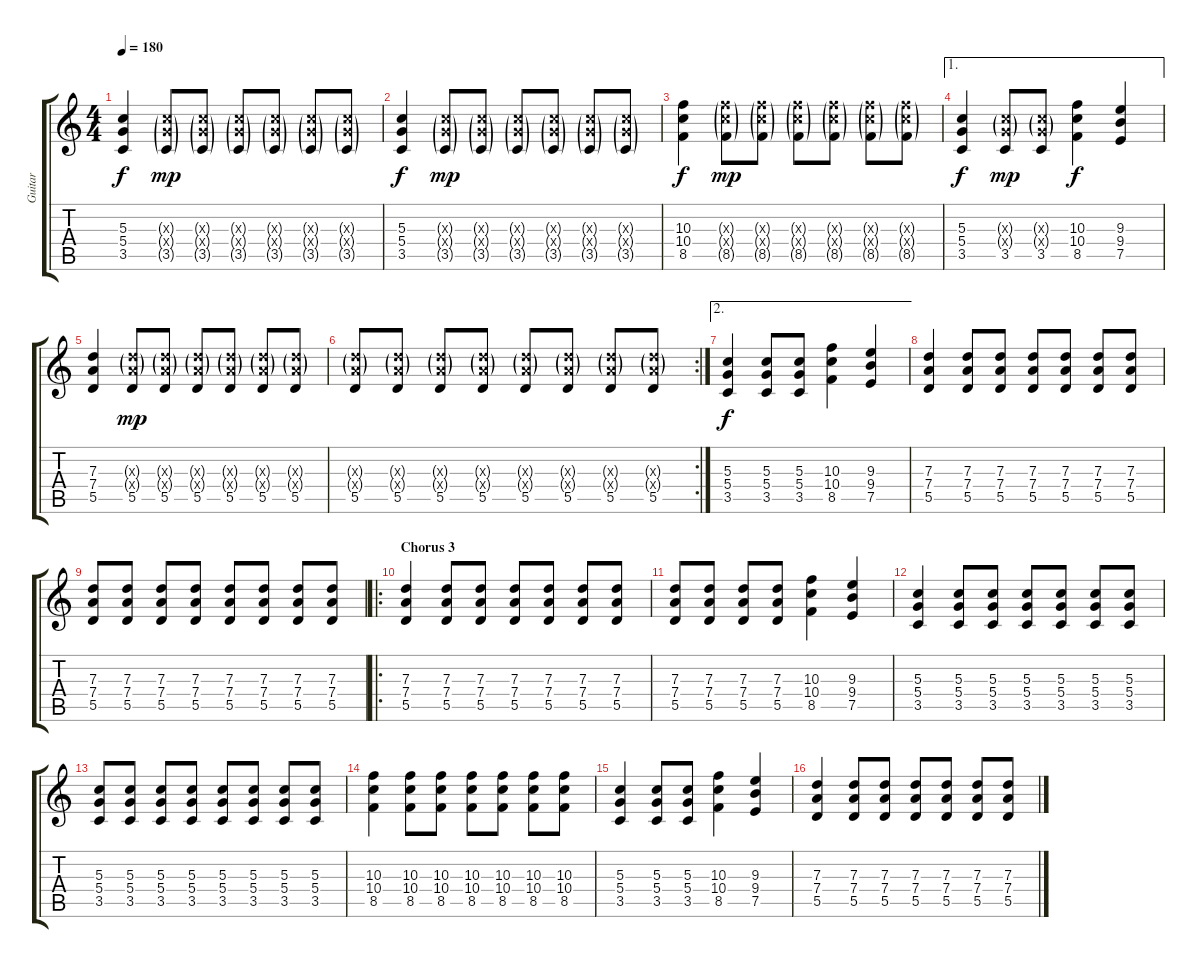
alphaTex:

\track ("Guitar" "Guitar") {instrument overdrivenguitar}
\staff {score tabs}
\tuning (E4 B3 G3 D3 A2 E2) {hide}
\ts (4 4)
\tempo 180
\clef g2
\ks c
(5.3 5.4 3.5).4{dy f} (5.3{g x} 5.4{g x} 3.5{g}).8{dy mp} (5.3{g x} 5.4{g x} 3.5{g}).8 (5.3{g x} 5.4{g x} 3.5{g}).8 (5.3{g x} 5.4{g x} 3.5{g}).8 (5.3{g x} 5.4{g x} 3.5{g}).8 (5.3{g x} 5.4{g x} 3.5{g}).8 |
(5.3 5.4 3.5).4{dy f} (5.3{g x} 5.4{g x} 3.5{g}).8{dy mp} (5.3{g x} 5.4{g x} 3.5{g}).8 (5.3{g x} 5.4{g x} 3.5{g}).8 (5.3{g x} 5.4{g x} 3.5{g}).8 (5.3{g x} 5.4{g x} 3.5{g}).8 (5.3{g x} 5.4{g x} 3.5{g}).8 |
(10.3 10.4 8.5).4{dy f} (10.3{g x} 10.4{g x} 8.5{g}).8{dy mp} (10.3{g x} 10.4{g x} 8.5{g}).8 (10.3{g x} 10.4{g x} 8.5{g}).8 (10.3{g x} 10.4{g x} 8.5{g}).8 (10.3{g x} 10.4{g x} 8.5{g}).8 (10.3{g x} 10.4{g x} 8.5{g}).8 |
\ae 1
(5.3 5.4 3.5).4{dy f} (5.3{g x} 5.4{g x} 3.5).8{dy mp} (5.3{g x} 5.4{g x} 3.5).8 (10.3 10.4 8.5).4{dy f} (9.3 9.4 7.5).4 |
(7.3 7.4 5.5).4 (7.3{g x} 7.4{g x} 5.5).8{dy mp} (7.3{g x} 7.4{g x} 5.5).8 (7.3{g x} 7.4{g x} 5.5).8 (7.3{g x} 7.4{g x} 5.5).8 (7.3{g x} 7.4{g x} 5.5).8 (7.3{g x} 7.4{g x} 5.5).8 |
\rc 2
(7.3{g x} 7.4{g x} 5.5).8 (7.3{g x} 7.4{g x} 5.5).8 (7.3{g x} 7.4{g x} 5.5).8 (7.3{g x} 7.4{g x} 5.5).8 (7.3{g x} 7.4{g x} 5.5).8 (7.3{g x} 7.4{g x} 5.5).8 (7.3{g x} 7.4{g x} 5.5).8 (7.3{g x} 7.4{g x} 5.5).8 |
\ae 2
(5.3 5.4 3.5).4{dy f} (5.3 5.4 3.5).8 (5.3 5.4 3.5).8 (10.3 10.4 8.5).4 (9.3 9.4 7.5).4 |
(7.3 7.4 5.5).4 (7.3 7.4 5.5).8 (7.3 7.4 5.5).8 (7.3 7.4 5.5).8 (7.3 7.4 5.5).8 (7.3 7.4 5.5).8 (7.3 7.4 5.5).8 |
(7.3 7.4 5.5).8 (7.3 7.4 5.5).8 (7.3 7.4 5.5).8 (7.3 7.4 5.5).8 (7.3 7.4 5.5).8 (7.3 7.4 5.5).8 (7.3 7.4 5.5).8 (7.3 7.4 5.5).8 |
\ro
\section ("" "Chorus 3")
(7.3 7.4 5.5).4 (7.3 7.4 5.5).8 (7.3 7.4 5.5).8 (7.3 7.4 5.5).8 (7.3 7.4 5.5).8 (7.3 7.4 5.5).8 (7.3 7.4 5.5).8 |
(7.3 7.4 5.5).8 (7.3 7.4 5.5).8 (7.3 7.4 5.5).8 (7.3 7.4 5.5).8 (10.3 10.4 8.5).4 (9.3 9.4 7.5).4 |
(5.3 5.4 3.5).4 (5.3 5.4 3.5).8 (5.3 5.4 3.5).8 (5.3 5.4 3.5).8 (5.3 5.4 3.5).8 (5.3 5.4 3.5).8 (5.3 5.4 3.5).8 |
(5.3 5.4 3.5).8 (5.3 5.4 3.5).8 (5.3 5.4 3.5).8 (5.3 5.4 3.5).8 (5.3 5.4 3.5).8 (5.3 5.4 3.5).8 (5.3 5.4 3.5).8 (5.3 5.4 3.5).8 |
(10.3 10.4 8.5).4 (10.3 10.4 8.5).8 (10.3 10.4 8.5).8 (10.3 10.4 8.5).8 (10.3 10.4 8.5).8 (10.3 10.4 8.5).8 (10.3 10.4 8.5).8 |
(5.3 5.4 3.5).4 (5.3 5.4 3.5).8 (5.3 5.4 3.5).8 (10.3 10.4 8.5).4 (9.3 9.4 7.5).4 |
(7.3 7.4 5.5).4 (7.3 7.4 5.5).8 (7.3 7.4 5.5).8 (7.3 7.4 5.5).8 (7.3 7.4 5.5).8 (7.3 7.4 5.5).8 (7.3 7.4 5.5).8
